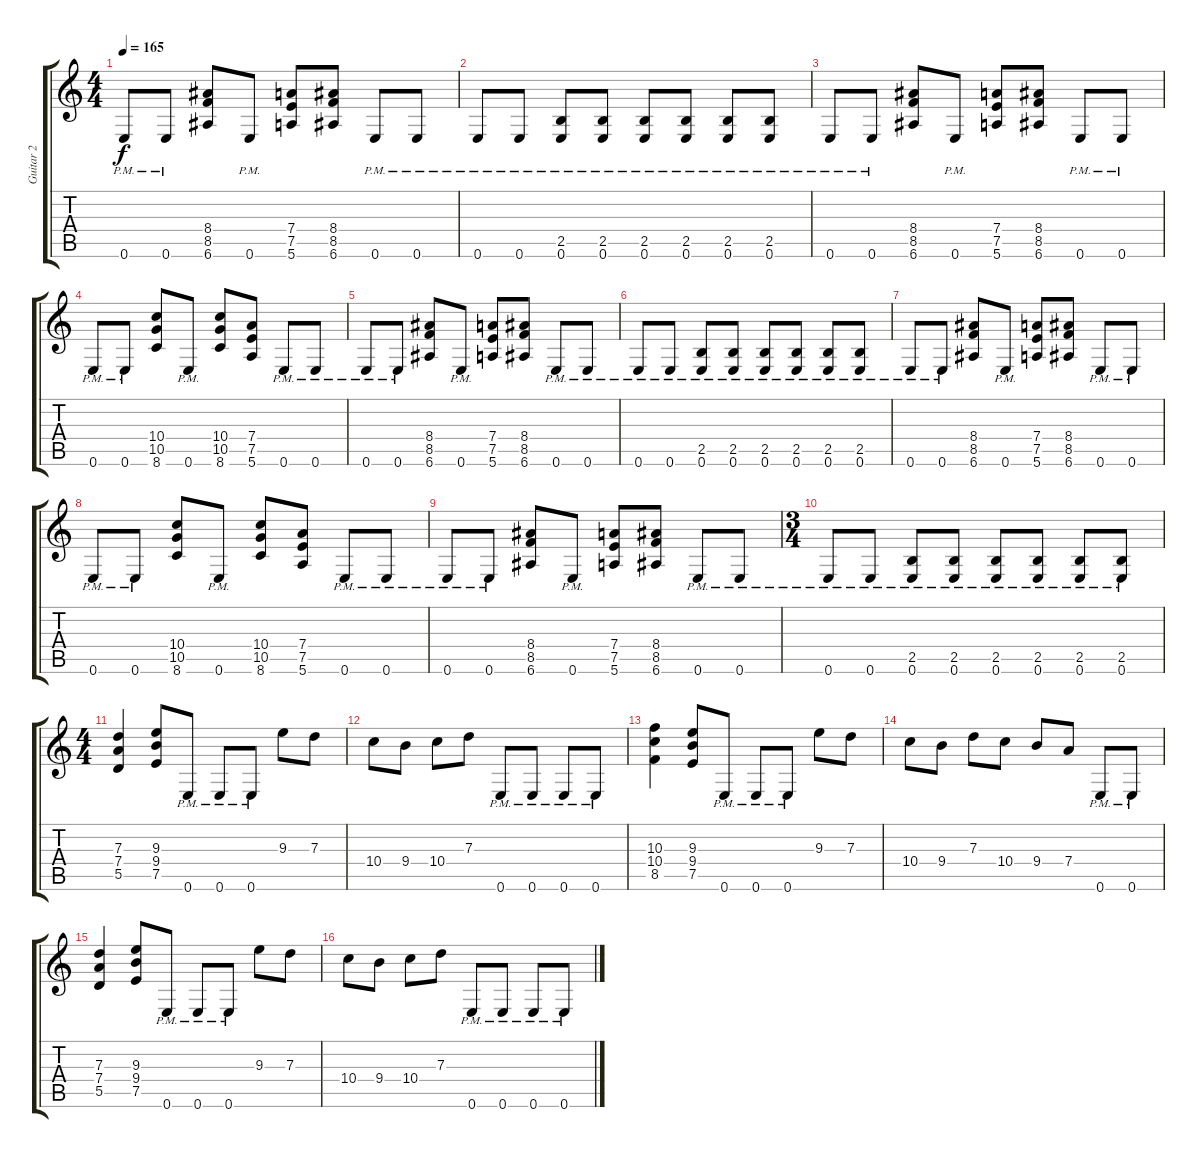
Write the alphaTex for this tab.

\track ("Guitar 2" "Guitar 2") {instrument distortionguitar}
\staff {score tabs}
\tuning (E4 B3 G3 D3 A2 E2) {hide}
\ts (4 4)
\tempo 165
\clef g2
\ks c
0.6{pm}.8{dy f} 0.6{pm}.8 (8.4 8.5 6.6).8 0.6{pm}.8 (7.4 7.5 5.6).8 (8.4 8.5 6.6).8 0.6{pm}.8 0.6{pm}.8 |
0.6{pm}.8 0.6{pm}.8 (2.5{pm} 0.6{pm}).8 (2.5{pm} 0.6{pm}).8 (2.5{pm} 0.6{pm}).8 (2.5{pm} 0.6{pm}).8 (2.5{pm} 0.6{pm}).8 (2.5{pm} 0.6{pm}).8 |
0.6{pm}.8 0.6{pm}.8 (8.4 8.5 6.6).8 0.6{pm}.8 (7.4 7.5 5.6).8 (8.4 8.5 6.6).8 0.6{pm}.8 0.6{pm}.8 |
0.6{pm}.8 0.6{pm}.8 (10.4 10.5 8.6).8 0.6{pm}.8 (10.4 10.5 8.6).8 (7.4 7.5 5.6).8 0.6{pm}.8 0.6{pm}.8 |
0.6{pm}.8 0.6{pm}.8 (8.4 8.5 6.6).8 0.6{pm}.8 (7.4 7.5 5.6).8 (8.4 8.5 6.6).8 0.6{pm}.8 0.6{pm}.8 |
0.6{pm}.8 0.6{pm}.8 (2.5{pm} 0.6{pm}).8 (2.5{pm} 0.6{pm}).8 (2.5{pm} 0.6{pm}).8 (2.5{pm} 0.6{pm}).8 (2.5{pm} 0.6{pm}).8 (2.5{pm} 0.6{pm}).8 |
0.6{pm}.8 0.6{pm}.8 (8.4 8.5 6.6).8 0.6{pm}.8 (7.4 7.5 5.6).8 (8.4 8.5 6.6).8 0.6{pm}.8 0.6{pm}.8 |
0.6{pm}.8 0.6{pm}.8 (10.4 10.5 8.6).8 0.6{pm}.8 (10.4 10.5 8.6).8 (7.4 7.5 5.6).8 0.6{pm}.8 0.6{pm}.8 |
0.6{pm}.8 0.6{pm}.8 (8.4 8.5 6.6).8 0.6{pm}.8 (7.4 7.5 5.6).8 (8.4 8.5 6.6).8 0.6{pm}.8 0.6{pm}.8 |
\ts (3 4)
0.6{pm}.8 0.6{pm}.8 (2.5{pm} 0.6{pm}).8 (2.5{pm} 0.6{pm}).8 (2.5{pm} 0.6{pm}).8 (2.5{pm} 0.6{pm}).8 (2.5{pm} 0.6{pm}).8 (2.5{pm} 0.6{pm}).8 |
\ts (4 4)
(7.3 7.4 5.5).4 (9.3 9.4 7.5).8 0.6{pm}.8 0.6{pm}.8 0.6{pm}.8 9.3.8 7.3.8 |
10.4.8 9.4.8 10.4.8 7.3.8 0.6{pm}.8 0.6{pm}.8 0.6{pm}.8 0.6{pm}.8 |
(10.3 10.4 8.5).4 (9.3 9.4 7.5).8 0.6{pm}.8 0.6{pm}.8 0.6{pm}.8 9.3.8 7.3.8 |
10.4.8 9.4.8 7.3.8 10.4.8 9.4.8 7.4.8 0.6{pm}.8 0.6{pm}.8 |
(7.3 7.4 5.5).4 (9.3 9.4 7.5).8 0.6{pm}.8 0.6{pm}.8 0.6{pm}.8 9.3.8 7.3.8 |
10.4.8 9.4.8 10.4.8 7.3.8 0.6{pm}.8 0.6{pm}.8 0.6{pm}.8 0.6{pm}.8
